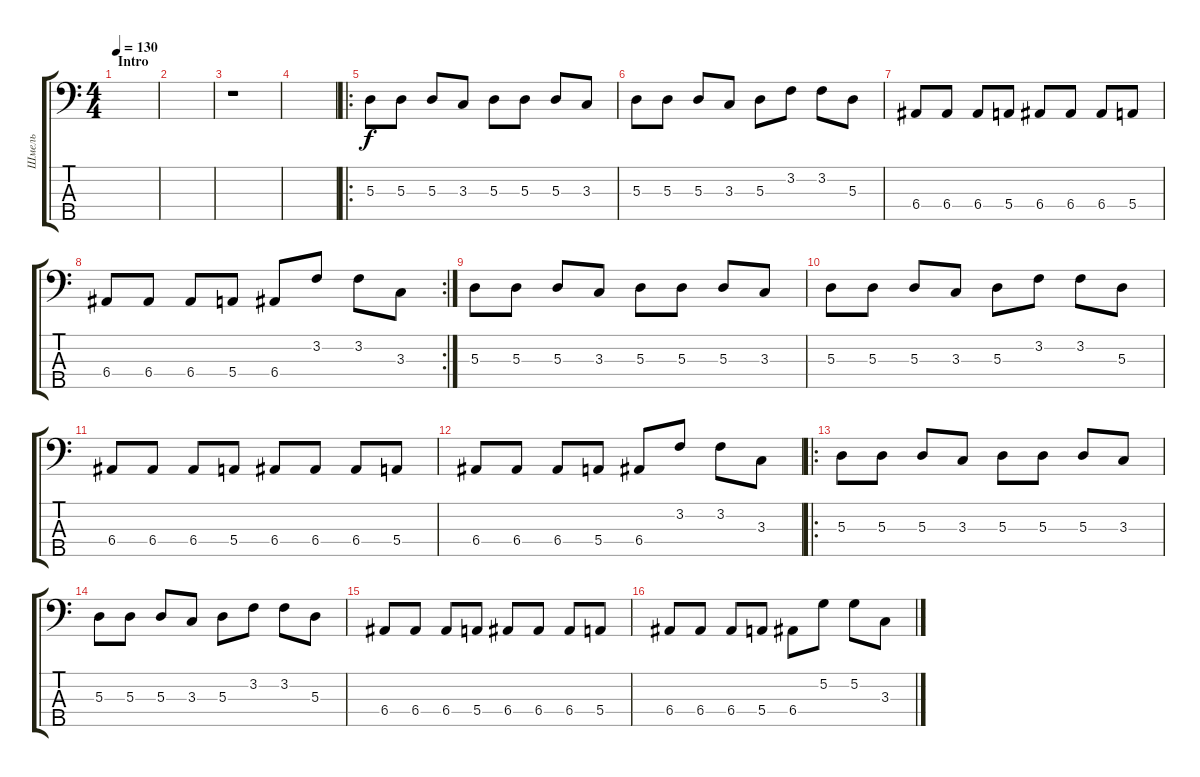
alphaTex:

\track ("Шмель" "Шмель") {instrument electricbassfinger}
\staff {score tabs}
\tuning (G2 D2 A1 E1 B0) {hide}
\ts (4 4)
\section ("" "Intro")
\tempo 130
\clef f4
\ks c
|
|
r.1 |
|
\ro
5.3.8 5.3.8 5.3.8 3.3.8 5.3.8 5.3.8 5.3.8 3.3.8 |
5.3.8 5.3.8 5.3.8 3.3.8 5.3.8 3.2.8 3.2.8 5.3.8 |
6.4.8 6.4.8 6.4.8 5.4.8 6.4.8 6.4.8 6.4.8 5.4.8 |
\rc 2
6.4.8 6.4.8 6.4.8 5.4.8 6.4.8 3.2.8 3.2.8 3.3.8 |
5.3.8 5.3.8 5.3.8 3.3.8 5.3.8 5.3.8 5.3.8 3.3.8 |
5.3.8 5.3.8 5.3.8 3.3.8 5.3.8 3.2.8 3.2.8 5.3.8 |
6.4.8 6.4.8 6.4.8 5.4.8 6.4.8 6.4.8 6.4.8 5.4.8 |
6.4.8 6.4.8 6.4.8 5.4.8 6.4.8 3.2.8 3.2.8 3.3.8 |
\ro
5.3.8 5.3.8 5.3.8 3.3.8 5.3.8 5.3.8 5.3.8 3.3.8 |
5.3.8 5.3.8 5.3.8 3.3.8 5.3.8 3.2.8 3.2.8 5.3.8 |
6.4.8 6.4.8 6.4.8 5.4.8 6.4.8 6.4.8 6.4.8 5.4.8 |
6.4.8 6.4.8 6.4.8 5.4.8 6.4.8 5.2.8 5.2.8 3.3.8
